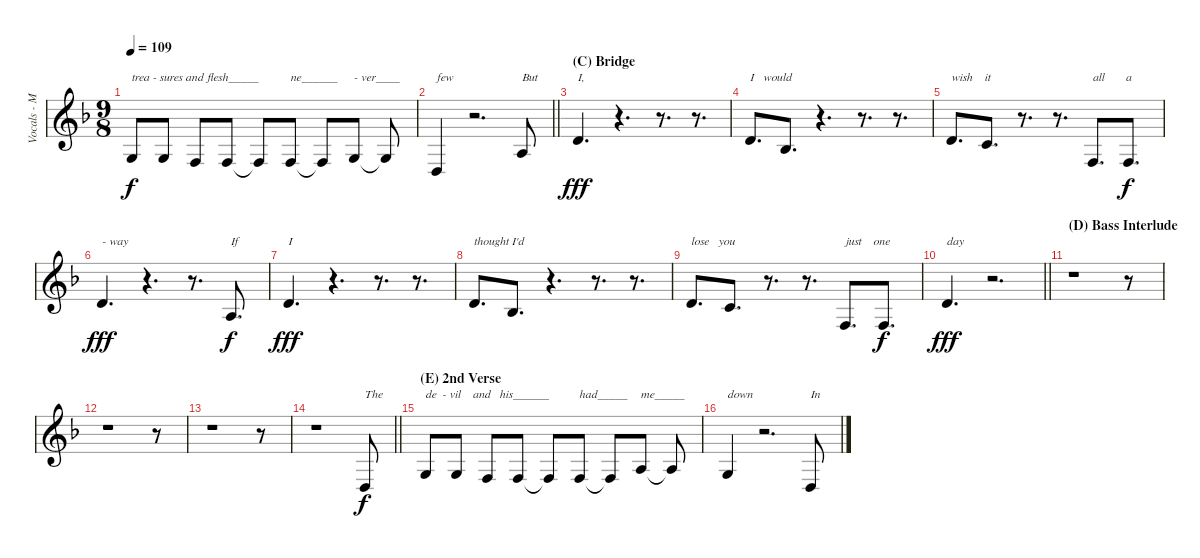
\track ("Vocals - Maynard" "Vocals - M") {instrument tuba}
\staff {score}
\tuning (E4 B3 G3 D3 A2 E2) {hide}
\ts (9 8)
\tempo 109
\clef g2
\ks dminor
0.3.8{txt "trea - sures and flesh_____" dy f} 0.3.8{beam split} 3.4.8{beam merge} 3.4.8{beam split} 3.4{t}.8{beam merge} 3.4.8{txt "ne______" beam split} 3.4{t}.8{beam merge} 0.3.8{txt "- ver____" beam split} 0.3{t}.8 |
\barLineRight lightlight
0.4.4{txt "few"} r.2{d} 2.3.8{txt "But"} |
\section ("" "(C) Bridge")
3.2.4{d txt "I," dy fff} r.4{d} r.8{d} r.8{d} |
3.2.8{d txt "I   would"} 3.3.8{d} r.4{d} r.8{d} r.8{d} |
3.2.8{d txt "wish    it"} 1.2.8{d} r.8{d} r.8{d} 3.4.8{d txt "all       a"} 3.4.8{d dy f} |
3.2.4{d txt "- way" dy fff} r.4{d} r.8{d} 2.3.8{d txt "If" dy f} |
3.2.4{d txt "I" dy fff} r.4{d} r.8{d} r.8{d} |
3.2.8{d txt "thought I'd"} 3.3.8{d} r.4{d} r.8{d} r.8{d} |
3.2.8{d txt "lose   you"} 1.2.8{d} r.8{d} r.8{d} 3.4.8{d txt "just    one"} 3.4.8{d dy f} |
\barLineRight lightlight
3.2.4{d txt "day" dy fff} r.2{d} |
\section ("" "(D) Bass Interlude")
r.1 r.8 |
r.1 r.8 |
r.1 r.8 |
\barLineRight lightlight
r.1 0.4.8{txt "The" dy f} |
\section ("" "(E) 2nd Verse")
0.3.8{txt "de  - vil    and   his______"} 0.3.8{beam split} 3.4.8{beam merge} 3.4.8{beam split} 3.4{t}.8{beam merge} 3.4.8{txt "had_____" beam split} 3.4{t}.8{beam merge} 2.3.8{txt "me_____" beam split} 2.3{t}.8 |
0.3.4{txt "down"} r.2{d} 0.4.8{txt "In"}
